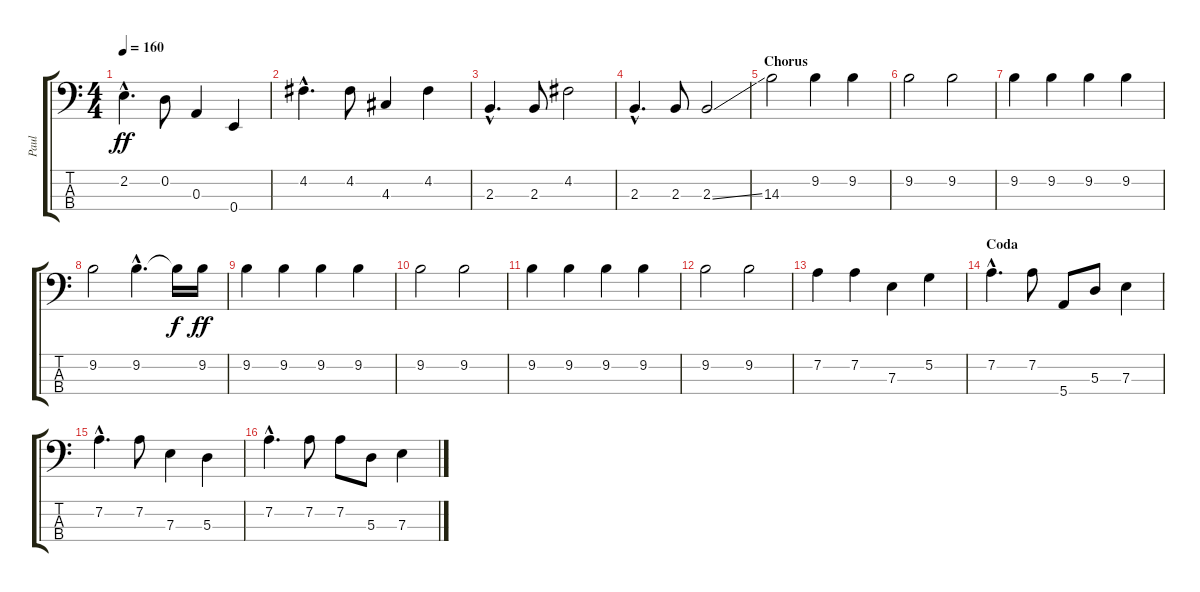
\track ("Paul" "Paul") {instrument electricbasspick}
\staff {score tabs}
\tuning (G2 D2 A1 E1) {hide}
\ts (4 4)
\tempo 160
\clef f4
\ks c
2.2{hac}.4{d dy ff} 0.2.8 0.3.4 0.4.4 |
4.2{hac}.4{d} 4.2.8 4.3.4 4.2.4 |
2.3{hac}.4{d} 2.3.8 4.2.2 |
2.3{hac}.4{d} 2.3.8 2.3{ss}.2 |
\section ("" "Chorus")
14.3.2 9.2.4 9.2.4 |
9.2.2 9.2.2 |
9.2.4 9.2.4 9.2.4 9.2.4 |
9.2.2 9.2{hac}.4{d} 9.2{t}.16{dy f} 9.2.16{dy ff} |
9.2.4 9.2.4 9.2.4 9.2.4 |
9.2.2 9.2.2 |
9.2.4 9.2.4 9.2.4 9.2.4 |
9.2.2 9.2.2 |
7.2.4 7.2.4 7.3.4 5.2.4 |
\section ("" "Coda")
7.2{hac}.4{d} 7.2.8 5.4.8 5.3.8 7.3.4 |
7.2{hac}.4{d} 7.2.8 7.3.4 5.3.4 |
7.2{hac}.4{d} 7.2.8 7.2.8 5.3.8 7.3.4
